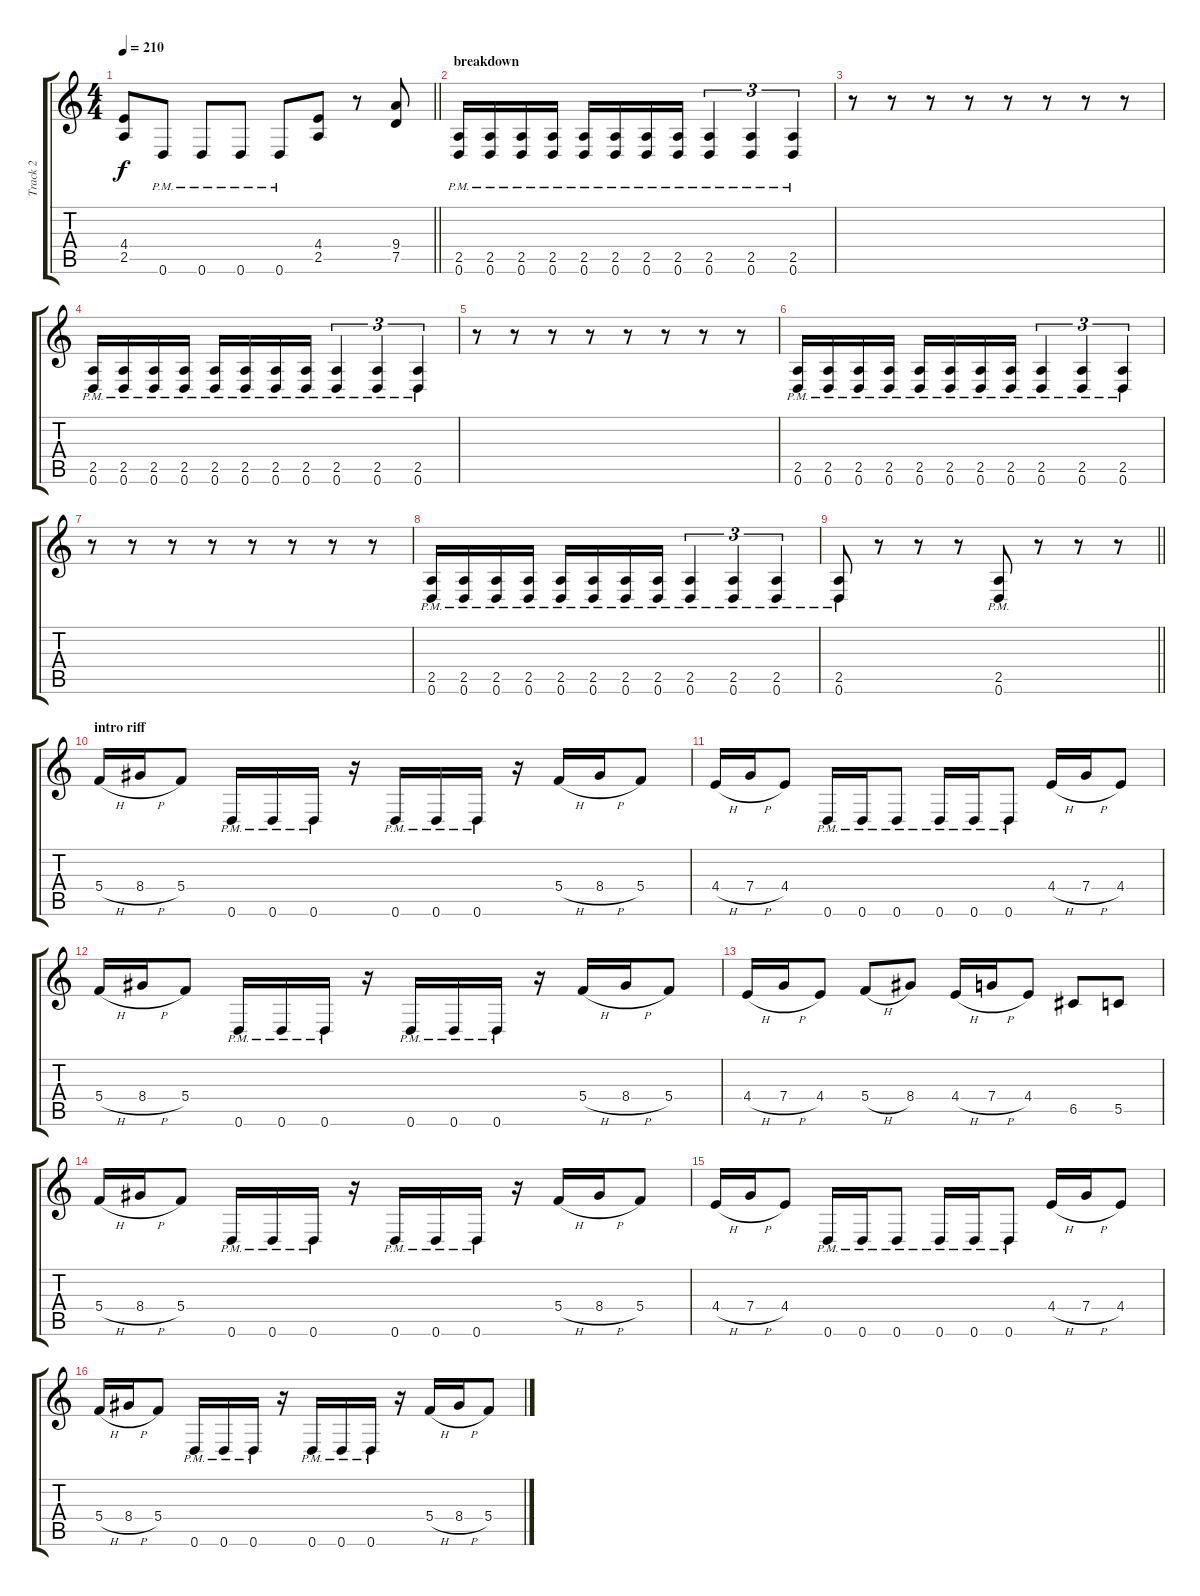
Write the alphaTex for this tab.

\track ("Track 2" "Track 2") {instrument distortionguitar}
\staff {score tabs}
\tuning (D4 A3 F3 C3 G2 D2) {hide}
\ts (4 4)
\tempo 210
\clef g2
\barLineRight lightlight
\ks c
(4.4{t} 2.5{t}).8{dy f} 0.6{pm}.8 0.6{pm}.8 0.6{pm}.8 0.6{pm}.8 (4.4 2.5).8 r.8 (9.4 7.5).8 |
\section ("" "breakdown")
(2.5{pm} 0.6{pm}).16 (2.5{pm} 0.6{pm}).16 (2.5{pm} 0.6{pm}).16 (2.5{pm} 0.6{pm}).16 (2.5{pm} 0.6{pm}).16 (2.5{pm} 0.6{pm}).16 (2.5{pm} 0.6{pm}).16 (2.5{pm} 0.6{pm}).16 (2.5{pm} 0.6{pm}).4{tu (3 2)} (2.5{pm} 0.6{pm}).4{tu (3 2)} (2.5{pm} 0.6{pm}).4{tu (3 2)} |
r.8 r.8 r.8 r.8 r.8 r.8 r.8 r.8 |
(2.5{pm} 0.6{pm}).16 (2.5{pm} 0.6{pm}).16 (2.5{pm} 0.6{pm}).16 (2.5{pm} 0.6{pm}).16 (2.5{pm} 0.6{pm}).16 (2.5{pm} 0.6{pm}).16 (2.5{pm} 0.6{pm}).16 (2.5{pm} 0.6{pm}).16 (2.5{pm} 0.6{pm}).4{tu (3 2)} (2.5{pm} 0.6{pm}).4{tu (3 2)} (2.5{pm} 0.6{pm}).4{tu (3 2)} |
r.8 r.8 r.8 r.8 r.8 r.8 r.8 r.8 |
(2.5{pm} 0.6{pm}).16 (2.5{pm} 0.6{pm}).16 (2.5{pm} 0.6{pm}).16 (2.5{pm} 0.6{pm}).16 (2.5{pm} 0.6{pm}).16 (2.5{pm} 0.6{pm}).16 (2.5{pm} 0.6{pm}).16 (2.5{pm} 0.6{pm}).16 (2.5{pm} 0.6{pm}).4{tu (3 2)} (2.5{pm} 0.6{pm}).4{tu (3 2)} (2.5{pm} 0.6{pm}).4{tu (3 2)} |
r.8 r.8 r.8 r.8 r.8 r.8 r.8 r.8 |
(2.5{pm} 0.6{pm}).16 (2.5{pm} 0.6{pm}).16 (2.5{pm} 0.6{pm}).16 (2.5{pm} 0.6{pm}).16 (2.5{pm} 0.6{pm}).16 (2.5{pm} 0.6{pm}).16 (2.5{pm} 0.6{pm}).16 (2.5{pm} 0.6{pm}).16 (2.5{pm} 0.6{pm}).4{tu (3 2)} (2.5{pm} 0.6{pm}).4{tu (3 2)} (2.5{pm} 0.6{pm}).4{tu (3 2)} |
\barLineRight lightlight
(2.5{pm} 0.6{pm}).8 r.8 r.8 r.8 (2.5{pm} 0.6{pm}).8 r.8 r.8 r.8 |
\section ("" "intro riff")
5.4{h}.16 8.4{h}.16 5.4.8 0.6{pm}.16 0.6{pm}.16 0.6{pm}.16 r.16 0.6{pm}.16 0.6{pm}.16 0.6{pm}.16 r.16 5.4{h}.16 8.4{h}.16 5.4.8 |
4.4{h}.16 7.4{h}.16 4.4.8 0.6{pm}.16 0.6{pm}.16 0.6{pm}.8 0.6{pm}.16 0.6{pm}.16 0.6{pm}.8 4.4{h}.16 7.4{h}.16 4.4.8 |
5.4{h}.16 8.4{h}.16 5.4.8 0.6{pm}.16 0.6{pm}.16 0.6{pm}.16 r.16 0.6{pm}.16 0.6{pm}.16 0.6{pm}.16 r.16 5.4{h}.16 8.4{h}.16 5.4.8 |
4.4{h}.16 7.4{h}.16 4.4.8 5.4{h}.8 8.4.8 4.4{h}.16 7.4{h}.16 4.4.8 6.5.8 5.5.8 |
5.4{h}.16 8.4{h}.16 5.4.8 0.6{pm}.16 0.6{pm}.16 0.6{pm}.16 r.16 0.6{pm}.16 0.6{pm}.16 0.6{pm}.16 r.16 5.4{h}.16 8.4{h}.16 5.4.8 |
4.4{h}.16 7.4{h}.16 4.4.8 0.6{pm}.16 0.6{pm}.16 0.6{pm}.8 0.6{pm}.16 0.6{pm}.16 0.6{pm}.8 4.4{h}.16 7.4{h}.16 4.4.8 |
5.4{h}.16 8.4{h}.16 5.4.8 0.6{pm}.16 0.6{pm}.16 0.6{pm}.16 r.16 0.6{pm}.16 0.6{pm}.16 0.6{pm}.16 r.16 5.4{h}.16 8.4{h}.16 5.4.8
